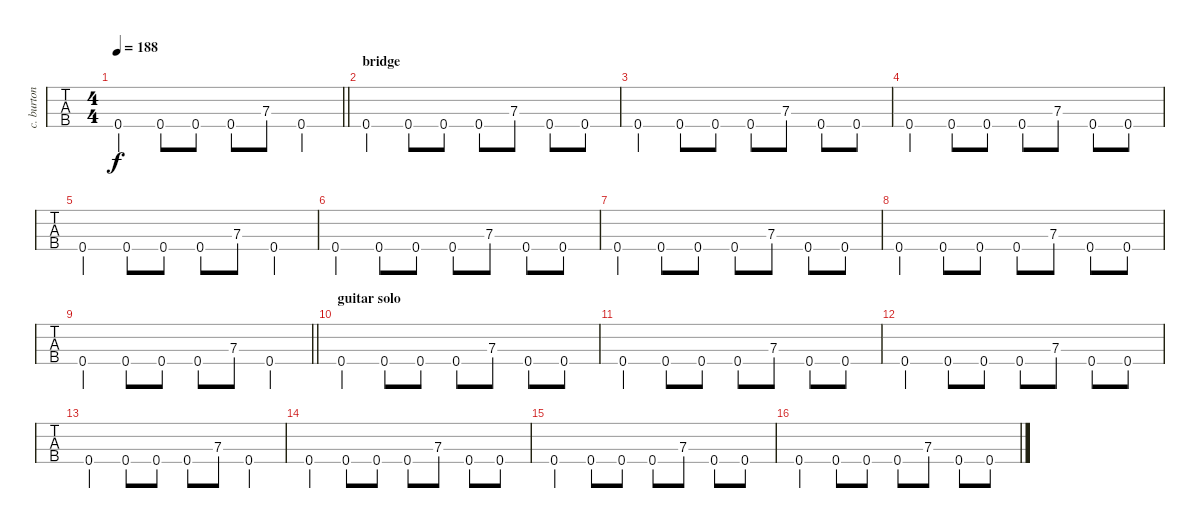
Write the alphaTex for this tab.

\track ("c. burton - bass" "c. burton ") {instrument electricbassfinger}
\staff {tabs}
\tuning (G2 D2 A1 E1) {hide}
\ts (4 4)
\tempo 188
\clef f4
\barLineRight lightlight
\ks c
0.4.4{dy f} 0.4.8 0.4.8 0.4.8 7.3.8 0.4.4 |
\section ("" "bridge")
0.4.4 0.4.8 0.4.8 0.4.8 7.3.8 0.4.8 0.4.8 |
0.4.4 0.4.8 0.4.8 0.4.8 7.3.8 0.4.8 0.4.8 |
0.4.4 0.4.8 0.4.8 0.4.8 7.3.8 0.4.8 0.4.8 |
0.4.4 0.4.8 0.4.8 0.4.8 7.3.8 0.4.4 |
0.4.4 0.4.8 0.4.8 0.4.8 7.3.8 0.4.8 0.4.8 |
0.4.4 0.4.8 0.4.8 0.4.8 7.3.8 0.4.8 0.4.8 |
0.4.4 0.4.8 0.4.8 0.4.8 7.3.8 0.4.8 0.4.8 |
\barLineRight lightlight
0.4.4 0.4.8 0.4.8 0.4.8 7.3.8 0.4.4 |
\section ("" "guitar solo")
0.4.4 0.4.8 0.4.8 0.4.8 7.3.8 0.4.8 0.4.8 |
0.4.4 0.4.8 0.4.8 0.4.8 7.3.8 0.4.8 0.4.8 |
0.4.4 0.4.8 0.4.8 0.4.8 7.3.8 0.4.8 0.4.8 |
0.4.4 0.4.8 0.4.8 0.4.8 7.3.8 0.4.4 |
0.4.4 0.4.8 0.4.8 0.4.8 7.3.8 0.4.8 0.4.8 |
0.4.4 0.4.8 0.4.8 0.4.8 7.3.8 0.4.8 0.4.8 |
0.4.4 0.4.8 0.4.8 0.4.8 7.3.8 0.4.8 0.4.8
